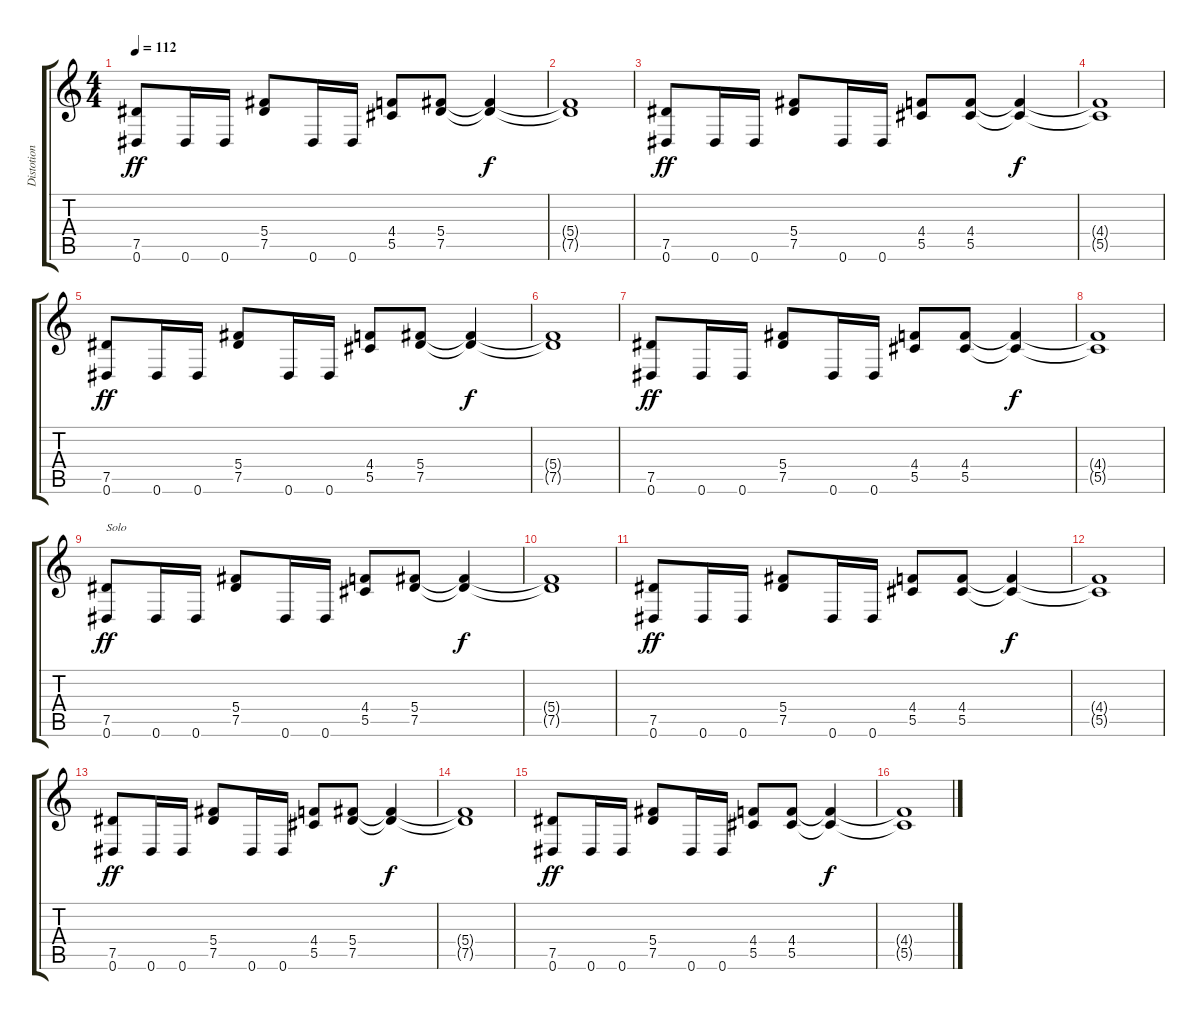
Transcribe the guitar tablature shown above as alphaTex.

\track ("Distotion Guitar I" "Distotion ") {instrument distortionguitar}
\staff {score tabs}
\tuning (Eb4 Bb3 Gb3 Db3 Ab2 Eb2) {hide}
\ts (4 4)
\tempo 112
\clef g2
\ks c
(7.5 0.6).8{dy ff} 0.6.16 0.6.16 (5.4 7.5).8 0.6.16 0.6.16 (4.4 5.5).8 (5.4 7.5).8 (5.4{t} 7.5{t}).4{dy f} |
(5.4{t} 7.5{t}).1 |
(7.5 0.6).8{dy ff} 0.6.16 0.6.16 (5.4 7.5).8 0.6.16 0.6.16 (4.4 5.5).8 (4.4 5.5).8 (4.4{t} 5.5{t}).4{dy f} |
(4.4{t} 5.5{t}).1 |
(7.5 0.6).8{dy ff} 0.6.16 0.6.16 (5.4 7.5).8 0.6.16 0.6.16 (4.4 5.5).8 (5.4 7.5).8 (5.4{t} 7.5{t}).4{dy f} |
(5.4{t} 7.5{t}).1 |
(7.5 0.6).8{dy ff} 0.6.16 0.6.16 (5.4 7.5).8 0.6.16 0.6.16 (4.4 5.5).8 (4.4 5.5).8 (4.4{t} 5.5{t}).4{dy f} |
(4.4{t} 5.5{t}).1 |
(7.5 0.6).8{txt "Solo" dy ff} 0.6.16 0.6.16 (5.4 7.5).8 0.6.16 0.6.16 (4.4 5.5).8 (5.4 7.5).8 (5.4{t} 7.5{t}).4{dy f} |
(5.4{t} 7.5{t}).1 |
(7.5 0.6).8{dy ff} 0.6.16 0.6.16 (5.4 7.5).8 0.6.16 0.6.16 (4.4 5.5).8 (4.4 5.5).8 (4.4{t} 5.5{t}).4{dy f} |
(4.4{t} 5.5{t}).1 |
(7.5 0.6).8{dy ff} 0.6.16 0.6.16 (5.4 7.5).8 0.6.16 0.6.16 (4.4 5.5).8 (5.4 7.5).8 (5.4{t} 7.5{t}).4{dy f} |
(5.4{t} 7.5{t}).1 |
(7.5 0.6).8{dy ff} 0.6.16 0.6.16 (5.4 7.5).8 0.6.16 0.6.16 (4.4 5.5).8 (4.4 5.5).8 (4.4{t} 5.5{t}).4{dy f} |
(4.4{t} 5.5{t}).1
